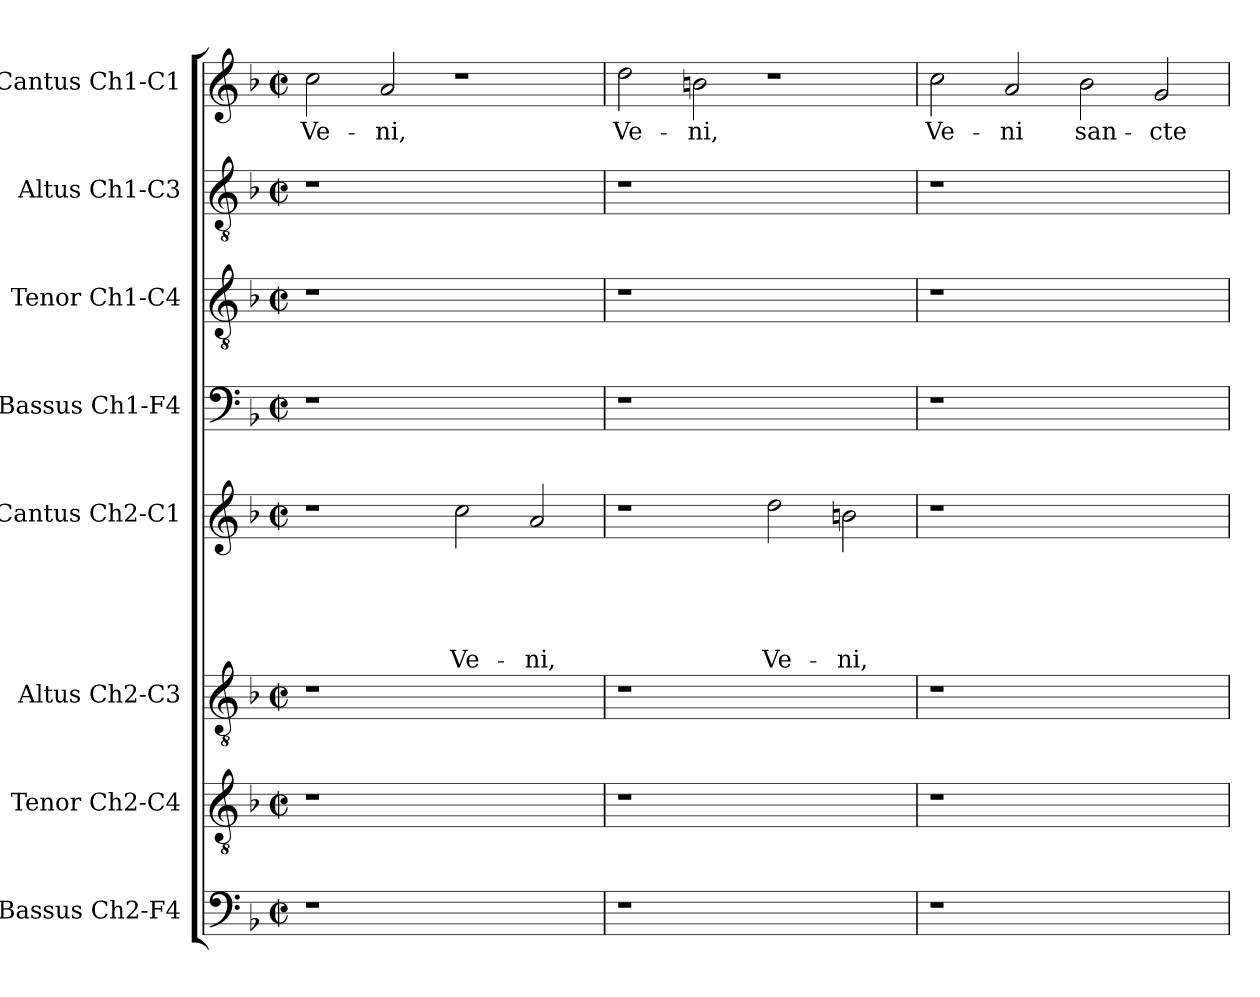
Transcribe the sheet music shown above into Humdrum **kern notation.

**kern	**kern	**kern	**kern	**text	**text	**text	**text	**text	**kern	**kern	**kern	**kern	**text
*part8	*part7	*part6	*part5	*part5	*part5	*part5	*part5	*part5	*part4	*part3	*part2	*part1	*part1
*staff8	*staff7	*staff6	*staff5	*staff5	*staff5	*staff5	*staff5	*staff5	*staff4	*staff3	*staff2	*staff1	*staff1
*I"Bassus Ch2-F4	*I"Tenor Ch2-C4	*I"Altus Ch2-C3	*I"Cantus Ch2-C1	*	*	*	*	*	*I"Bassus Ch1-F4	*I"Tenor Ch1-C4	*I"Altus Ch1-C3	*I"Cantus Ch1-C1	*
*I'B2	*I'T2	*I'A2	*I'C2	*	*	*	*	*	*I'B	*I'T	*I'A	*I'C	*
*clefF4	*clefGv2	*clefGv2	*clefG2	*	*	*	*	*	*clefF4	*clefGv2	*clefGv2	*clefG2	*
*k[b-]	*k[b-]	*k[b-]	*k[b-]	*	*	*	*	*	*k[b-]	*k[b-]	*k[b-]	*k[b-]	*
*F:	*F:	*F:	*F:	*	*	*	*	*	*F:	*F:	*F:	*F:	*
*M2/2	*M2/2	*M2/2	*M2/2	*	*	*	*	*	*M2/2	*M2/2	*M2/2	*M2/2	*
*met(c|)	*met(c|)	*met(c|)	*met(c|)	*	*	*	*	*	*met(c|)	*met(c|)	*met(c|)	*met(c|)	*
=1	=1	=1	=1	=1	=1	=1	=1	=1	=1	=1	=1	=1	=1
!	!	!	!	!	!	!	!	!	!	!	!	!	!LO:LY:b
1r	1r	1r	1r	.	.	.	.	.	1r	1r	1r	2cc\	Ve-
!	!	!	!	!	!	!	!	!	!	!	!	!	!LO:LY:b
.	.	.	.	.	.	.	.	.	.	.	.	2a/	-ni,
!	!	!	!	!	!	!	!	!LO:LY:b	!	!	!	!	!
1ryy	1ryy	1ryy	2cc\	.	.	.	.	Ve-	1ryy	1ryy	1ryy	1r	.
!	!	!	!	!	!	!	!	!LO:LY:b	!	!	!	!	!
.	.	.	2a/	.	.	.	.	-ni,	.	.	.	.	.
=2	=2	=2	=2	=2	=2	=2	=2	=2	=2	=2	=2	=2	=2
!	!	!	!	!	!	!	!	!	!	!	!	!	!LO:LY:b
1r	1r	1r	1r	.	.	.	.	.	1r	1r	1r	2dd\	Ve-
!	!	!	!	!	!	!	!	!	!	!	!	!	!LO:LY:b
.	.	.	.	.	.	.	.	.	.	.	.	2bn\	-ni,
!	!	!	!	!	!	!	!	!LO:LY:b	!	!	!	!	!
1ryy	1ryy	1ryy	2dd\	.	.	.	.	Ve-	1ryy	1ryy	1ryy	1r	.
!	!	!	!	!	!	!	!	!LO:LY:b	!	!	!	!	!
.	.	.	2bn\	.	.	.	.	-ni,	.	.	.	.	.
=3	=3	=3	=3	=3	=3	=3	=3	=3	=3	=3	=3	=3	=3
!	!	!	!	!	!	!	!	!	!	!	!	!	!LO:LY:b
1r	1r	1r	1r	.	.	.	.	.	1r	1r	1r	2cc\	Ve-
!	!	!	!	!	!	!	!	!	!	!	!	!	!LO:LY:b
.	.	.	.	.	.	.	.	.	.	.	.	2a/	-ni
!	!	!	!	!	!	!	!	!	!	!	!	!	!LO:LY:b
1ryy	1ryy	1ryy	1ryy	.	.	.	.	.	1ryy	1ryy	1ryy	2b-\	san-
!	!	!	!	!	!	!	!	!	!	!	!	!	!LO:LY:b
.	.	.	.	.	.	.	.	.	.	.	.	2g/	-cte
=	=	=	=	=	=	=	=	=	=	=	=	=	=
*-	*-	*-	*-	*-	*-	*-	*-	*-	*-	*-	*-	*-	*-
